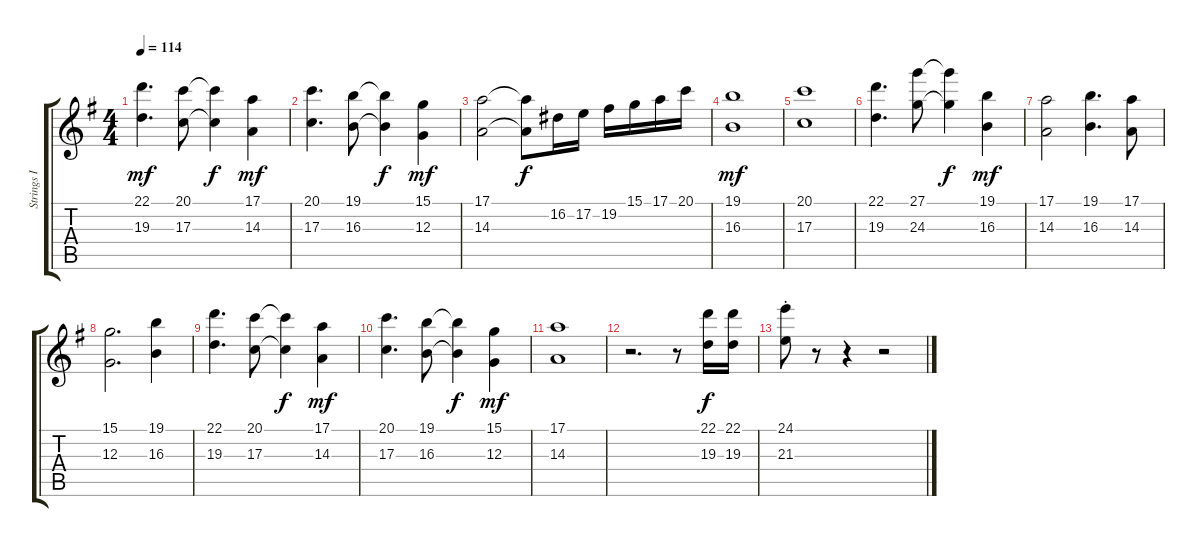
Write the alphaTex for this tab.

\track ("Strings I" "Strings I") {instrument stringensemble1}
\staff {score tabs}
\tuning (E4 B3 G3 D3 A2 E2) {hide}
\ts (4 4)
\tempo 114
\clef g2
\ks eminor
(22.1 19.3).4{d dy mf} (20.1 17.3).8 (20.1{t} 17.3{t}).4{dy f} (17.1 14.3).4{dy mf} |
(20.1 17.3).4{d} (19.1 16.3).8 (19.1{t} 16.3{t}).4{dy f} (15.1 12.3).4{dy mf} |
(17.1 14.3).2 (17.1{t} 14.3{t}).8{dy f} 16.2.16 17.2.16 19.2.16 15.1.16 17.1.16 20.1.16 |
(19.1 16.3).1{dy mf volume 16} |
(20.1 17.3).1 |
(22.1 19.3).4{d volume 14} (27.1 24.3).8 (27.1{t} 24.3{t}).4{dy f} (19.1 16.3).4{dy mf} |
(17.1 14.3).2 (19.1 16.3).4{d} (17.1 14.3).8 |
(15.1 12.3).2{d} (19.1 16.3).4 |
(22.1 19.3).4{d} (20.1 17.3).8 (20.1{t} 17.3{t}).4{dy f} (17.1 14.3).4{dy mf} |
(20.1 17.3).4{d} (19.1 16.3).8 (19.1{t} 16.3{t}).4{dy f} (15.1 12.3).4{dy mf} |
(17.1 14.3).1 |
r.2{d} r.8{volume 16} (22.1 19.3).16{dy f} (22.1 19.3).16 |
(24.1 21.3{st}).8 r.8 r.4 r.2
